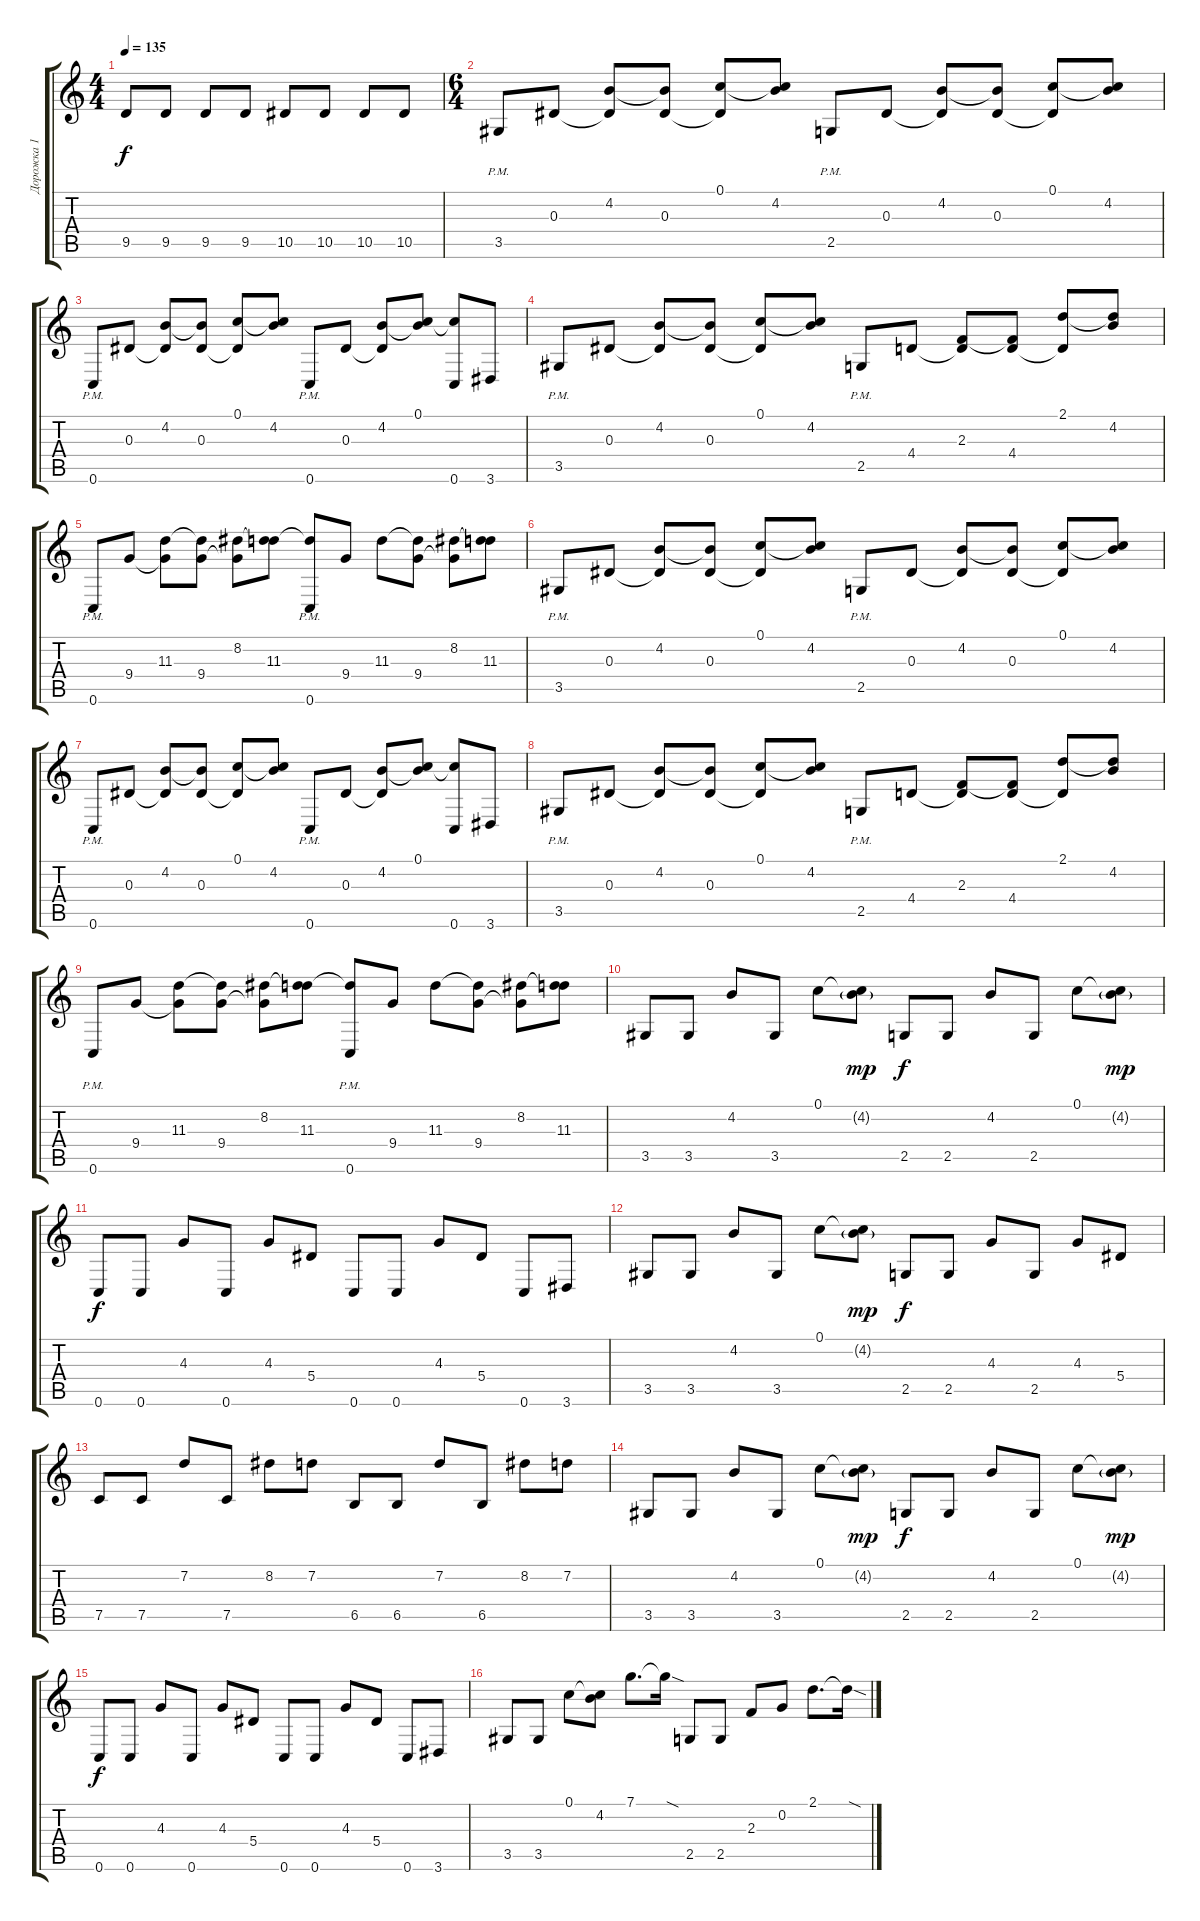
\track ("Дорожка 1" "Дорожка 1") {instrument overdrivenguitar}
\staff {score tabs}
\tuning (C4 G3 Eb3 Bb2 F2 C2) {hide}
\ts (4 4)
\tempo 135
\clef g2
\ks c
9.5.8{dy f} 9.5.8 9.5.8 9.5.8 10.5.8 10.5.8 10.5.8 10.5.8 |
\ts (6 4)
3.5{pm}.8 0.3.8 (4.2 0.3{t}).8 (4.2{t} 0.3).8 (0.1 0.3{t}).8 (0.1{t} 4.2).8 2.5{pm}.8 0.3.8 (4.2 0.3{t}).8 (4.2{t} 0.3).8 (0.1 0.3{t}).8 (0.1{t} 4.2).8 |
0.6{pm}.8 0.3.8 (4.2 0.3{t}).8 (4.2{t} 0.3).8 (0.1 0.3{t}).8 (0.1{t} 4.2).8 0.6{pm}.8 0.3.8 (4.2 0.3{t}).8 (0.1 4.2{t}).8 (0.1{t} 0.6).8 3.6.8 |
3.5{pm}.8 0.3.8 (4.2 0.3{t}).8 (4.2{t} 0.3).8 (0.1 0.3{t}).8 (0.1{t} 4.2).8 2.5{pm}.8 4.4.8 (2.3 4.4{t}).8 (2.3{t} 4.4).8 (2.1 4.4{t}).8 (2.1{t} 4.2).8 |
0.6{pm}.8 9.4.8 (11.3 9.4{t}).8 (11.3{t} 9.4).8 (8.2 9.4{t}).8 (8.2{t} 11.3).8 (11.3{t} 0.6{pm}).8 9.4.8 11.3.8 (11.3{t} 9.4).8 (8.2 9.4{t}).8 (8.2{t} 11.3).8 |
3.5{pm}.8 0.3.8 (4.2 0.3{t}).8 (4.2{t} 0.3).8 (0.1 0.3{t}).8 (0.1{t} 4.2).8 2.5{pm}.8 0.3.8 (4.2 0.3{t}).8 (4.2{t} 0.3).8 (0.1 0.3{t}).8 (0.1{t} 4.2).8 |
0.6{pm}.8 0.3.8 (4.2 0.3{t}).8 (4.2{t} 0.3).8 (0.1 0.3{t}).8 (0.1{t} 4.2).8 0.6{pm}.8 0.3.8 (4.2 0.3{t}).8 (0.1 4.2{t}).8 (0.1{t} 0.6).8 3.6.8 |
3.5{pm}.8 0.3.8 (4.2 0.3{t}).8 (4.2{t} 0.3).8 (0.1 0.3{t}).8 (0.1{t} 4.2).8 2.5{pm}.8 4.4.8 (2.3 4.4{t}).8 (2.3{t} 4.4).8 (2.1 4.4{t}).8 (2.1{t} 4.2).8 |
0.6{pm}.8 9.4.8 (11.3 9.4{t}).8 (11.3{t} 9.4).8 (8.2 9.4{t}).8 (8.2{t} 11.3).8 (11.3{t} 0.6{pm}).8 9.4.8 11.3.8 (11.3{t} 9.4).8 (8.2 9.4{t}).8 (8.2{t} 11.3).8 |
3.5.8 3.5.8 4.2.8 3.5.8 0.1.8 (0.1{t} 4.2{g}).8{dy mp} 2.5.8{dy f} 2.5.8 4.2.8 2.5.8 0.1.8 (0.1{t} 4.2{g}).8{dy mp} |
0.6.8{dy f} 0.6.8 4.3.8 0.6.8 4.3.8 5.4.8 0.6.8 0.6.8 4.3.8 5.4.8 0.6.8 3.6.8 |
3.5.8 3.5.8 4.2.8 3.5.8 0.1.8 (0.1{t} 4.2{g}).8{dy mp} 2.5.8{dy f} 2.5.8 4.3.8 2.5.8 4.3.8 5.4.8 |
7.5.8 7.5.8 7.2.8 7.5.8 8.2.8 7.2.8 6.5.8 6.5.8 7.2.8 6.5.8 8.2.8 7.2.8 |
3.5.8 3.5.8 4.2.8 3.5.8 0.1.8 (0.1{t} 4.2{g}).8{dy mp} 2.5.8{dy f} 2.5.8 4.2.8 2.5.8 0.1.8 (0.1{t} 4.2{g}).8{dy mp} |
0.6.8{dy f} 0.6.8 4.3.8 0.6.8 4.3.8 5.4.8 0.6.8 0.6.8 4.3.8 5.4.8 0.6.8 3.6.8 |
3.5.8 3.5.8 0.1.8 (0.1{t} 4.2).8 7.1.8{d} 7.1{sod t}.16 2.5.8 2.5.8 2.3.8 0.2.8 2.1.8{d} 2.1{sod t}.16
